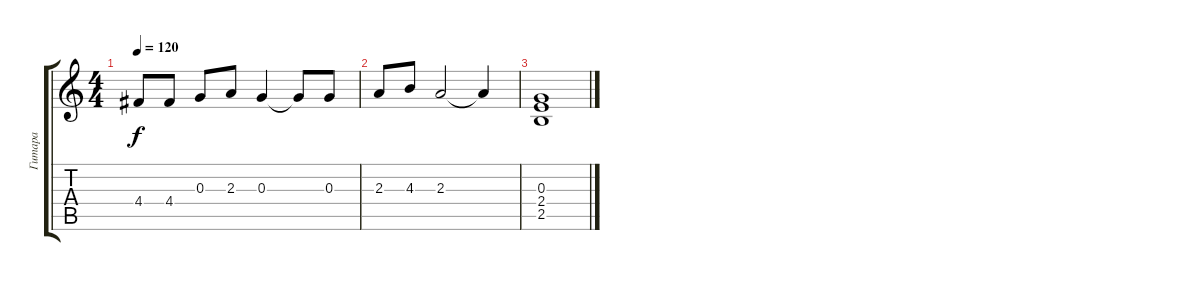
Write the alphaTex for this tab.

\track ("Гитара" "Гитара") {instrument overdrivenguitar}
\staff {score tabs}
\tuning (E4 B3 G3 D3 A2 E2) {hide}
\ts (4 4)
\tempo 120
\clef g2
\ks c
4.4{t}.8{dy f} 4.4.8 0.3.8 2.3.8 0.3.4 0.3{t}.8 0.3.8 |
2.3.8 4.3.8 2.3.2 2.3{t}.4 |
(0.3 2.4 2.5).1
